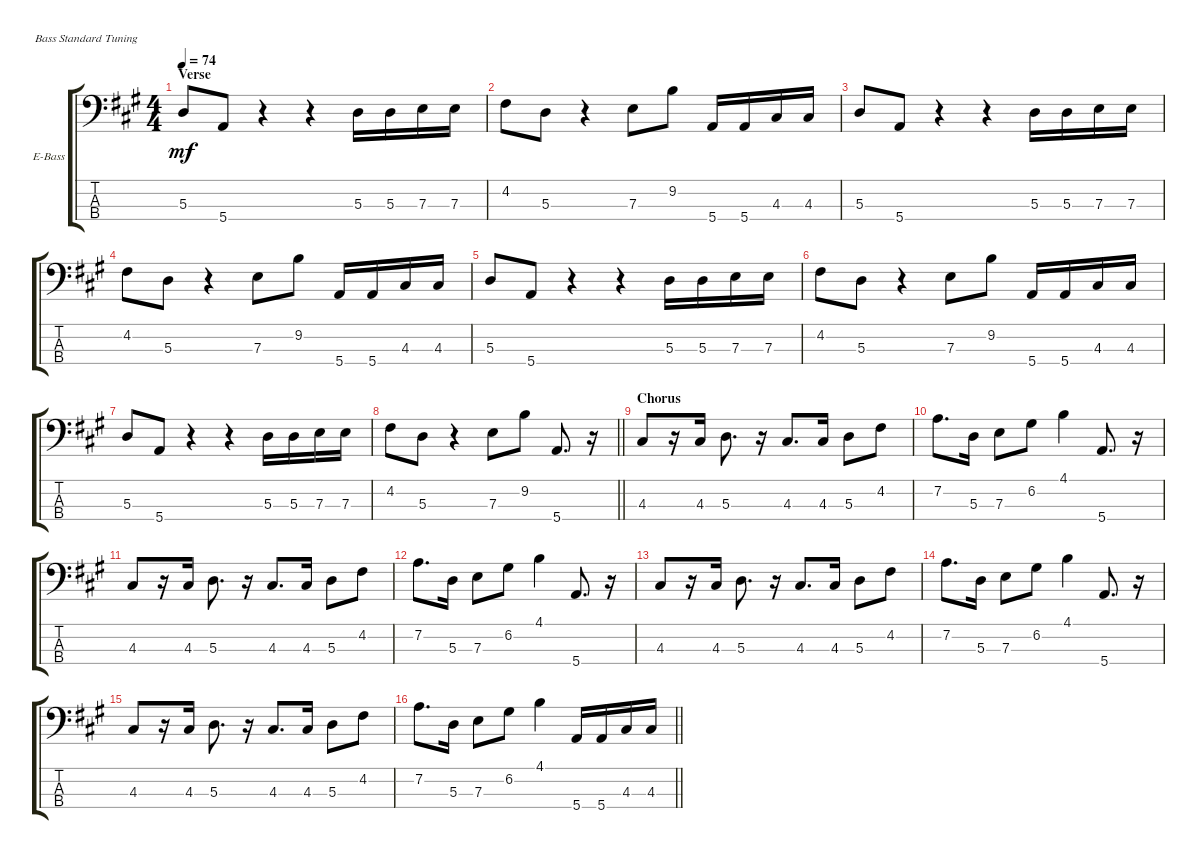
\bracketExtendMode groupsimilarinstruments
\firstSystemTrackNameOrientation horizontal
\otherSystemsTrackNameOrientation horizontal
\track ("Bass" "E-Bass") {instrument electricbassfinger}
\staff {score tabs}
\tuning (G2 D2 A1 E1)
\ts (4 4)
\section ("" "Verse")
\tempo 74
\clef f4
\ks a
5.3.8{dy mf} 5.4.8 r.4 r.4 5.3.16 5.3.16 7.3.16 7.3.16 |
4.2.8 5.3.8 r.4 7.3.8 9.2.8 5.4.16 5.4.16 4.3.16 4.3.16 |
5.3.8 5.4.8 r.4 r.4 5.3.16 5.3.16 7.3.16 7.3.16 |
4.2.8 5.3.8 r.4 7.3.8 9.2.8 5.4.16 5.4.16 4.3.16 4.3.16 |
5.3.8 5.4.8 r.4 r.4 5.3.16 5.3.16 7.3.16 7.3.16 |
4.2.8 5.3.8 r.4 7.3.8 9.2.8 5.4.16 5.4.16 4.3.16 4.3.16 |
5.3.8 5.4.8 r.4 r.4 5.3.16 5.3.16 7.3.16 7.3.16 |
\barLineRight lightlight
4.2.8 5.3.8 r.4 7.3.8 9.2.8 5.4.8{d} r.16 |
\section ("" "Chorus")
4.3.8 r.16 4.3.16 5.3.8{d} r.16 4.3.8{d} 4.3.16 5.3.8 4.2.8 |
7.2.8{d} 5.3.16 7.3.8 6.2.8 4.1.4 5.4.8{d} r.16 |
4.3.8 r.16 4.3.16 5.3.8{d} r.16 4.3.8{d} 4.3.16 5.3.8 4.2.8 |
7.2.8{d} 5.3.16 7.3.8 6.2.8 4.1.4 5.4.8{d} r.16 |
4.3.8 r.16 4.3.16 5.3.8{d} r.16 4.3.8{d} 4.3.16 5.3.8 4.2.8 |
7.2.8{d} 5.3.16 7.3.8 6.2.8 4.1.4 5.4.8{d} r.16 |
4.3.8 r.16 4.3.16 5.3.8{d} r.16 4.3.8{d} 4.3.16 5.3.8 4.2.8 |
\barLineRight lightlight
7.2.8{d} 5.3.16 7.3.8 6.2.8 4.1.4 5.4.16 5.4.16 4.3.16 4.3.16
